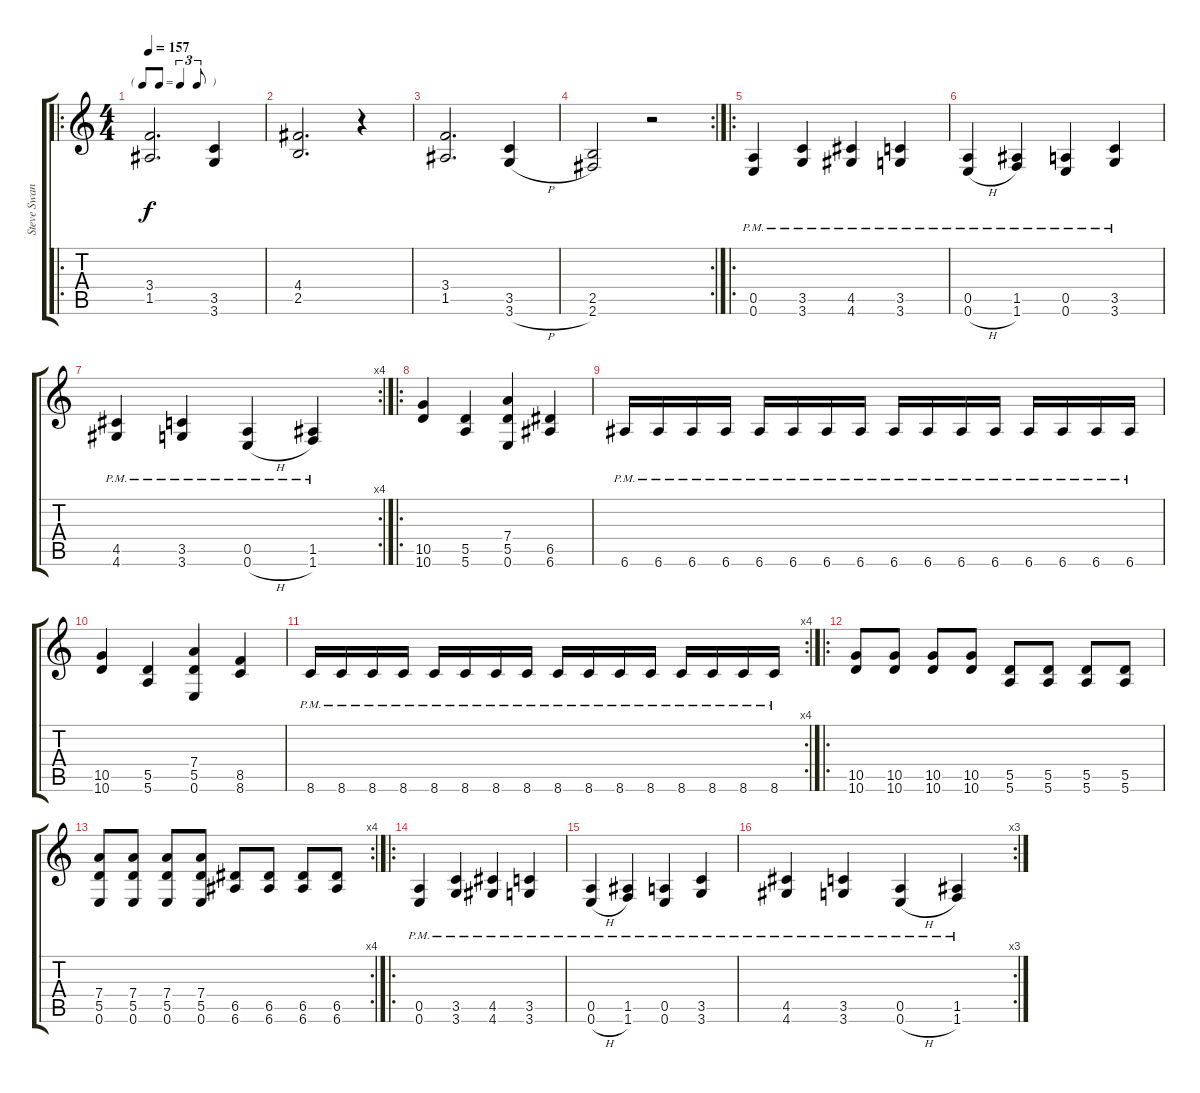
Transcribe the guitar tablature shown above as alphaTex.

\track ("Steve Swanson" "Steve Swan") {instrument distortionguitar}
\staff {score tabs}
\tuning (E4 B3 G3 D3 A2 E2) {hide}
\ro
\ts (4 4)
\tf triplet8th
\tempo 157
\clef g2
\ks c
(3.4 1.5).2{d dy f} (3.5 3.6).4 |
(4.4 2.5).2{d} r.4 |
(3.4 1.5).2{d} (3.5 3.6{h}).4 |
\rc 2
(2.5 2.6).2 r.2 |
\ro
(0.5 0.6{pm}).4 (3.5 3.6{pm}).4 (4.5 4.6{pm}).4 (3.5 3.6{pm}).4 |
(0.5 0.6{h pm}).4 (1.5 1.6{pm}).4 (0.5 0.6{pm}).4 (3.5 3.6{pm}).4 |
\rc 4
(4.5 4.6{pm}).4 (3.5 3.6{pm}).4 (0.5 0.6{h pm}).4 (1.5 1.6{pm}).4 |
\ro
(10.5 10.6).4 (5.5 5.6).4 (7.4 5.5 0.6).4 (6.5 6.6).4 |
6.6{pm}.16 6.6{pm}.16 6.6{pm}.16 6.6{pm}.16 6.6{pm}.16 6.6{pm}.16 6.6{pm}.16 6.6{pm}.16 6.6{pm}.16 6.6{pm}.16 6.6{pm}.16 6.6{pm}.16 6.6{pm}.16 6.6{pm}.16 6.6{pm}.16 6.6{pm}.16 |
(10.5 10.6).4 (5.5 5.6).4 (7.4 5.5 0.6).4 (8.5 8.6).4 |
\rc 4
8.6{pm}.16 8.6{pm}.16 8.6{pm}.16 8.6{pm}.16 8.6{pm}.16 8.6{pm}.16 8.6{pm}.16 8.6{pm}.16 8.6{pm}.16 8.6{pm}.16 8.6{pm}.16 8.6{pm}.16 8.6{pm}.16 8.6{pm}.16 8.6{pm}.16 8.6{pm}.16 |
\ro
(10.5 10.6).8 (10.5 10.6).8 (10.5 10.6).8 (10.5 10.6).8 (5.5 5.6).8 (5.5 5.6).8 (5.5 5.6).8 (5.5 5.6).8 |
\rc 4
(7.4 5.5 0.6).8 (7.4 5.5 0.6).8 (7.4 5.5 0.6).8 (7.4 5.5 0.6).8 (6.5 6.6).8 (6.5 6.6).8 (6.5 6.6).8 (6.5 6.6).8 |
\ro
(0.5 0.6{pm}).4 (3.5 3.6{pm}).4 (4.5 4.6{pm}).4 (3.5 3.6{pm}).4 |
(0.5 0.6{h pm}).4 (1.5 1.6{pm}).4 (0.5 0.6{pm}).4 (3.5 3.6{pm}).4 |
\rc 3
(4.5 4.6{pm}).4 (3.5 3.6{pm}).4 (0.5 0.6{h pm}).4 (1.5 1.6{pm}).4
